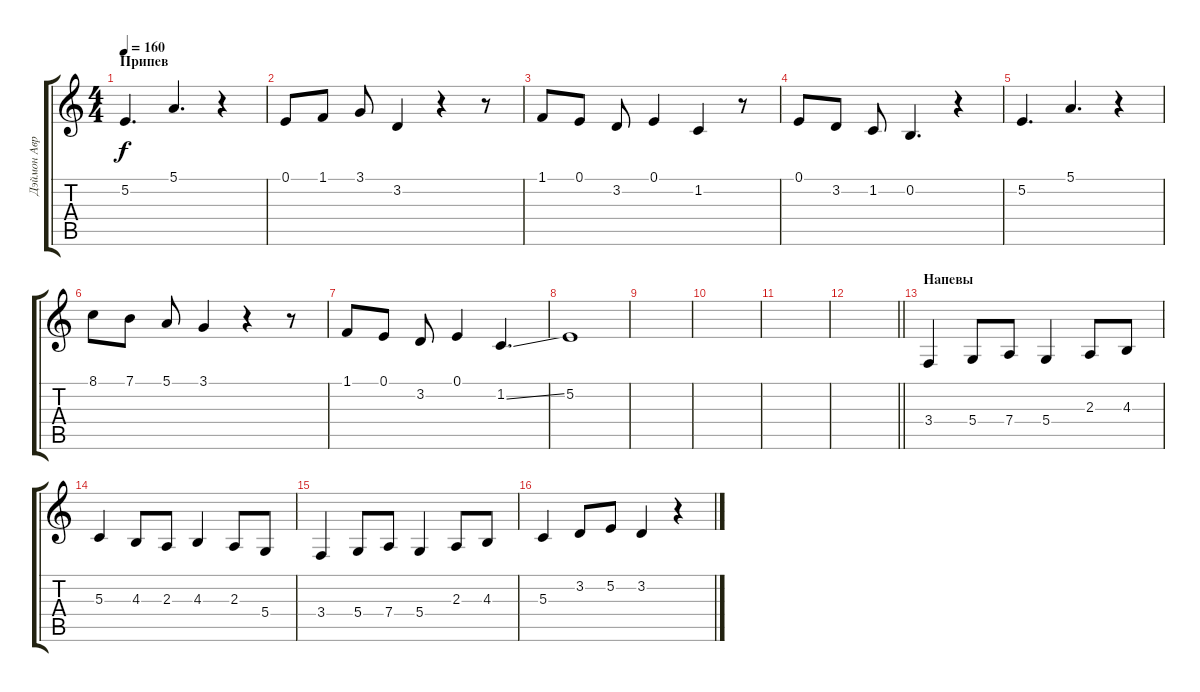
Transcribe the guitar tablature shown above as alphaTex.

\track ("Дэймон Авраменко" "Дэймон Авр") {instrument violin}
\staff {score tabs}
\tuning (E4 B3 G3 D3 A2 E2) {hide}
\ts (4 4)
\section ("" "Припев")
\tempo 160
\clef g2
\ks c
5.2.4{d dy f} 5.1.4{d} r.4 |
0.1.8 1.1.8 3.1.8 3.2.4 r.4 r.8 |
1.1.8 0.1.8 3.2.8 0.1.4 1.2.4 r.8 |
0.1.8 3.2.8 1.2.8 0.2.4{d} r.4 |
5.2.4{d} 5.1.4{d} r.4 |
8.1.8 7.1.8 5.1.8 3.1.4 r.4 r.8 |
1.1.8 0.1.8 3.2.8 0.1.4 1.2{ss}.4{d} |
5.2.1 |
|
|
|
\barLineRight lightlight
|
\section ("" "Напевы")
3.4.4 5.4.8 7.4.8 5.4.4 2.3.8 4.3.8 |
5.3.4 4.3.8 2.3.8 4.3.4 2.3.8 5.4.8 |
3.4.4 5.4.8 7.4.8 5.4.4 2.3.8 4.3.8 |
5.3.4 3.2.8 5.2.8 3.2.4 r.4
